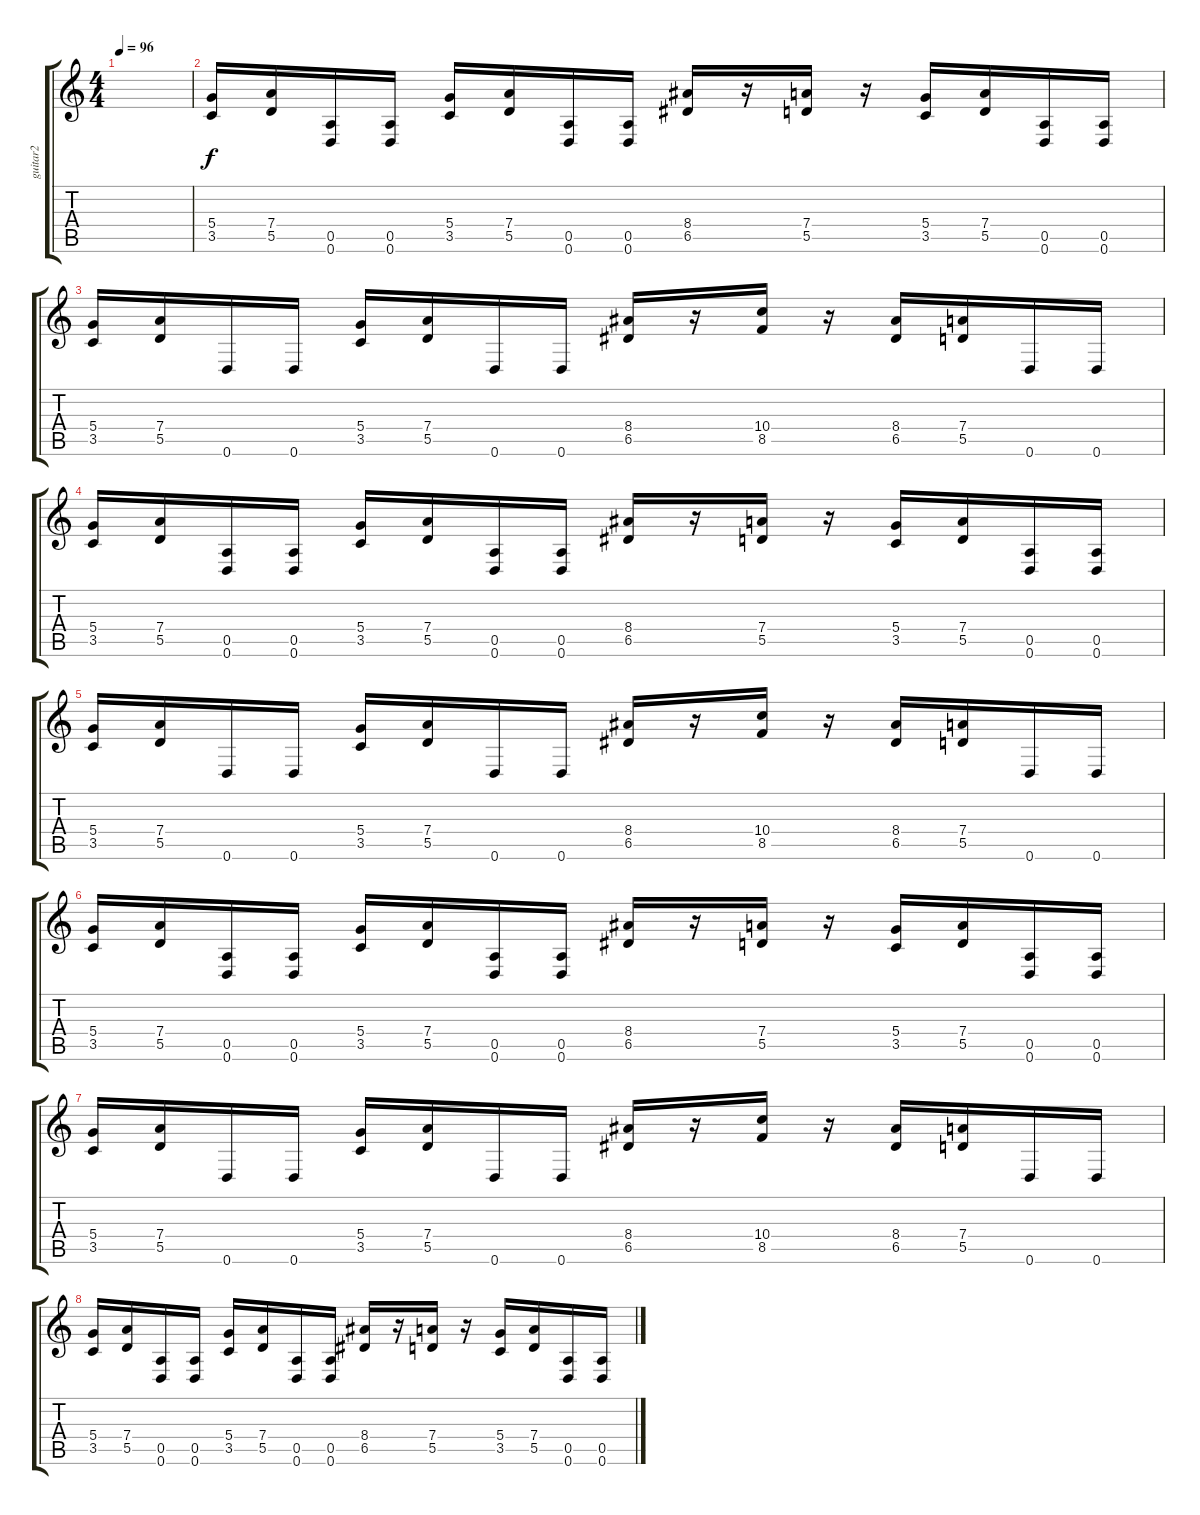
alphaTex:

\track ("guitar2" "guitar2") {instrument distortionguitar}
\staff {score tabs}
\tuning (E4 B3 G3 D3 A2 D2) {hide}
\ts (4 4)
\tempo 96
\clef g2
\ks c
|
(5.4 3.5).16{instrument distortionguitar} (7.4 5.5).16 (0.5 0.6).16 (0.5 0.6).16 (5.4 3.5).16 (7.4 5.5).16 (0.5 0.6).16 (0.5 0.6).16 (8.4 6.5).16 r.16 (7.4 5.5).16 r.16 (5.4 3.5).16 (7.4 5.5).16 (0.5 0.6).16 (0.5 0.6).16 |
(5.4 3.5).16 (7.4 5.5).16 0.6.16 0.6.16 (5.4 3.5).16 (7.4 5.5).16 0.6.16 0.6.16 (8.4 6.5).16 r.16 (10.4 8.5).16 r.16 (8.4 6.5).16 (7.4 5.5).16 0.6.16 0.6.16 |
(5.4 3.5).16 (7.4 5.5).16 (0.5 0.6).16 (0.5 0.6).16 (5.4 3.5).16 (7.4 5.5).16 (0.5 0.6).16 (0.5 0.6).16 (8.4 6.5).16 r.16 (7.4 5.5).16 r.16 (5.4 3.5).16 (7.4 5.5).16 (0.5 0.6).16 (0.5 0.6).16 |
(5.4 3.5).16 (7.4 5.5).16 0.6.16 0.6.16 (5.4 3.5).16 (7.4 5.5).16 0.6.16 0.6.16 (8.4 6.5).16 r.16 (10.4 8.5).16 r.16 (8.4 6.5).16 (7.4 5.5).16 0.6.16 0.6.16 |
(5.4 3.5).16{instrument distortionguitar} (7.4 5.5).16 (0.5 0.6).16 (0.5 0.6).16 (5.4 3.5).16 (7.4 5.5).16 (0.5 0.6).16 (0.5 0.6).16 (8.4 6.5).16 r.16 (7.4 5.5).16 r.16 (5.4 3.5).16 (7.4 5.5).16 (0.5 0.6).16 (0.5 0.6).16 |
(5.4 3.5).16 (7.4 5.5).16 0.6.16 0.6.16 (5.4 3.5).16 (7.4 5.5).16 0.6.16 0.6.16 (8.4 6.5).16 r.16 (10.4 8.5).16 r.16 (8.4 6.5).16 (7.4 5.5).16 0.6.16 0.6.16 |
(5.4 3.5).16 (7.4 5.5).16 (0.5 0.6).16 (0.5 0.6).16 (5.4 3.5).16 (7.4 5.5).16 (0.5 0.6).16 (0.5 0.6).16 (8.4 6.5).16 r.16 (7.4 5.5).16 r.16 (5.4 3.5).16 (7.4 5.5).16 (0.5 0.6).16 (0.5 0.6).16
